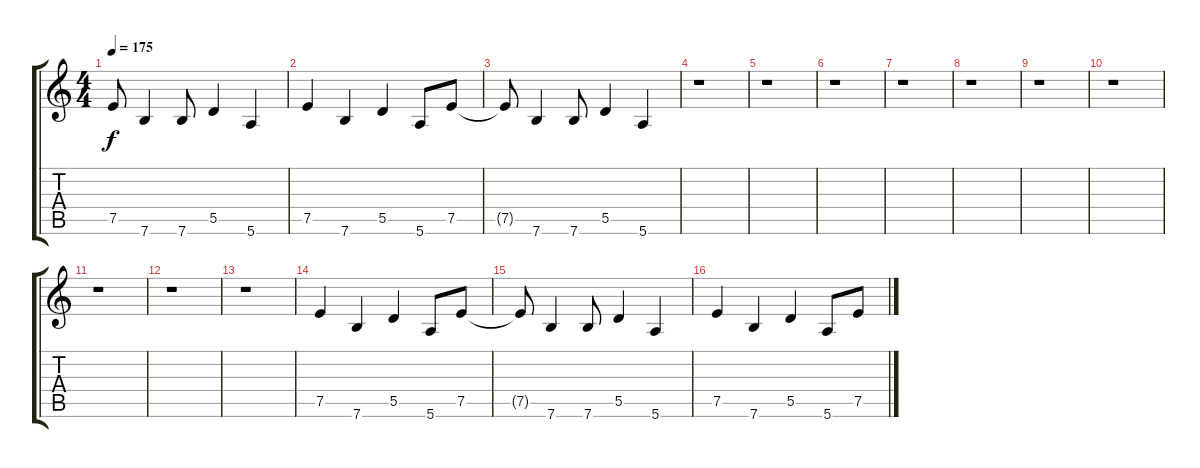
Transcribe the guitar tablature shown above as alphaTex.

\track "" {instrument electricguitarclean}
\staff {score tabs}
\tuning (E4 B3 G3 D3 A2 E2) {hide}
\ts (4 4)
\tempo 175
\clef g2
\ks c
7.5{t}.8{dy f} 7.6.4 7.6.8 5.5.4 5.6.4 |
7.5.4 7.6.4 5.5.4 5.6.8 7.5.8 |
7.5{t}.8 7.6.4 7.6.8 5.5.4 5.6.4 |
r.1 |
r.1 |
r.1 |
r.1 |
r.1 |
r.1 |
r.1 |
r.1 |
r.1 |
r.1 |
7.5.4 7.6.4 5.5.4 5.6.8 7.5.8 |
7.5{t}.8 7.6.4 7.6.8 5.5.4 5.6.4 |
7.5.4 7.6.4 5.5.4 5.6.8 7.5.8
